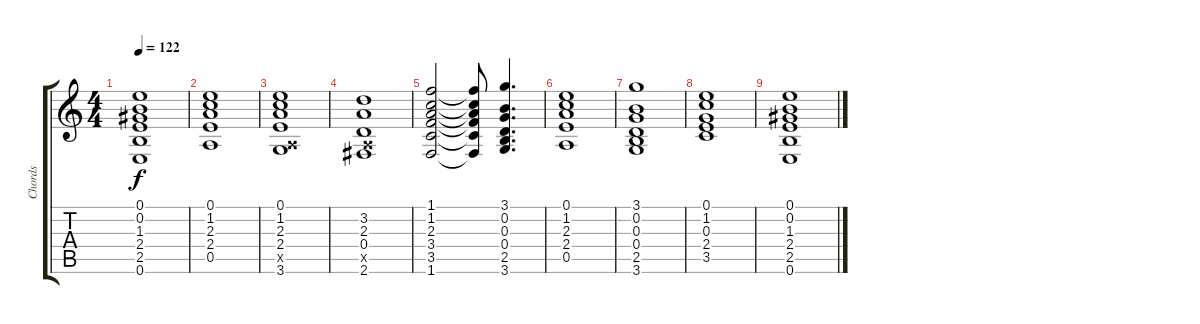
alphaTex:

\track ("Chords" "Chords") {instrument acousticguitarsteel}
\staff {score tabs}
\tuning (E4 B3 G3 D3 A2 E2) {hide}
\ts (4 4)
\tempo 122
\clef g2
\ks c
(0.1 0.2 1.3 2.4 2.5 0.6).1{dy f} |
(0.1 1.2 2.3 2.4 0.5).1 |
(0.1 1.2 2.3 2.4 0.5{x} 3.6).1 |
(3.2 2.3 0.4 0.5{x} 2.6).1 |
(1.1 1.2 2.3 3.4 3.5 1.6).2 (1.1{t} 1.2{t} 2.3{t} 3.4{t} 3.5{t} 1.6{t}).8 (3.1 0.2 0.3 0.4 2.5 3.6).4{d} |
(0.1 1.2 2.3 2.4 0.5).1 |
(3.1 0.2 0.3 0.4 2.5 3.6).1 |
(0.1 1.2 0.3 2.4 3.5).1 |
(0.1 0.2 1.3 2.4 2.5 0.6).1
